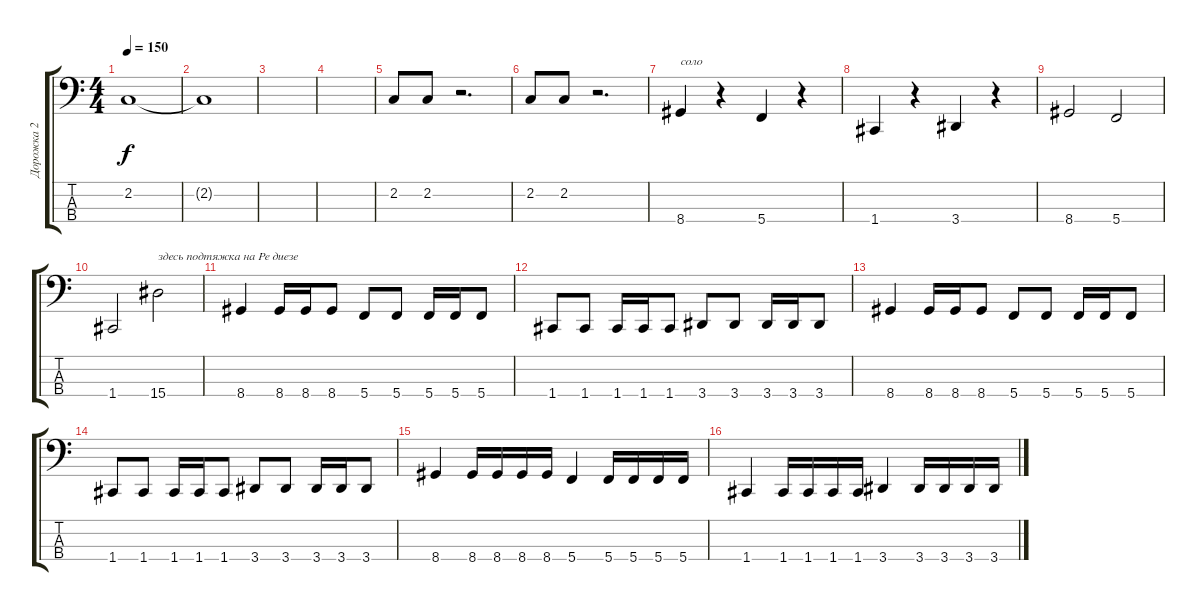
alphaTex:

\track ("Дорожка 2" "Дорожка 2") {instrument electricbassfinger}
\staff {score tabs}
\tuning (Eb2 Bb1 F1 C1) {hide}
\ts (4 4)
\tempo 150
\clef f4
\ks c
2.2.1{dy f} |
2.2{t}.1 |
|
|
2.2.8 2.2.8 r.2{d} |
2.2.8 2.2.8 r.2{d} |
8.4.4{txt "соло"} r.4 5.4.4 r.4 |
1.4.4 r.4 3.4.4 r.4 |
8.4.2 5.4.2 |
1.4.2 15.4.2{txt "здесь подтяжка на Ре диезе"} |
8.4.4 8.4.16 8.4.16 8.4.8 5.4.8 5.4.8 5.4.16 5.4.16 5.4.8 |
1.4.8 1.4.8 1.4.16 1.4.16 1.4.8 3.4.8 3.4.8 3.4.16 3.4.16 3.4.8 |
8.4.4 8.4.16 8.4.16 8.4.8 5.4.8 5.4.8 5.4.16 5.4.16 5.4.8 |
1.4.8 1.4.8 1.4.16 1.4.16 1.4.8 3.4.8 3.4.8 3.4.16 3.4.16 3.4.8 |
8.4.4 8.4.16 8.4.16 8.4.16 8.4.16 5.4.4 5.4.16 5.4.16 5.4.16 5.4.16 |
1.4.4 1.4.16 1.4.16 1.4.16 1.4.16 3.4.4 3.4.16 3.4.16 3.4.16 3.4.16
